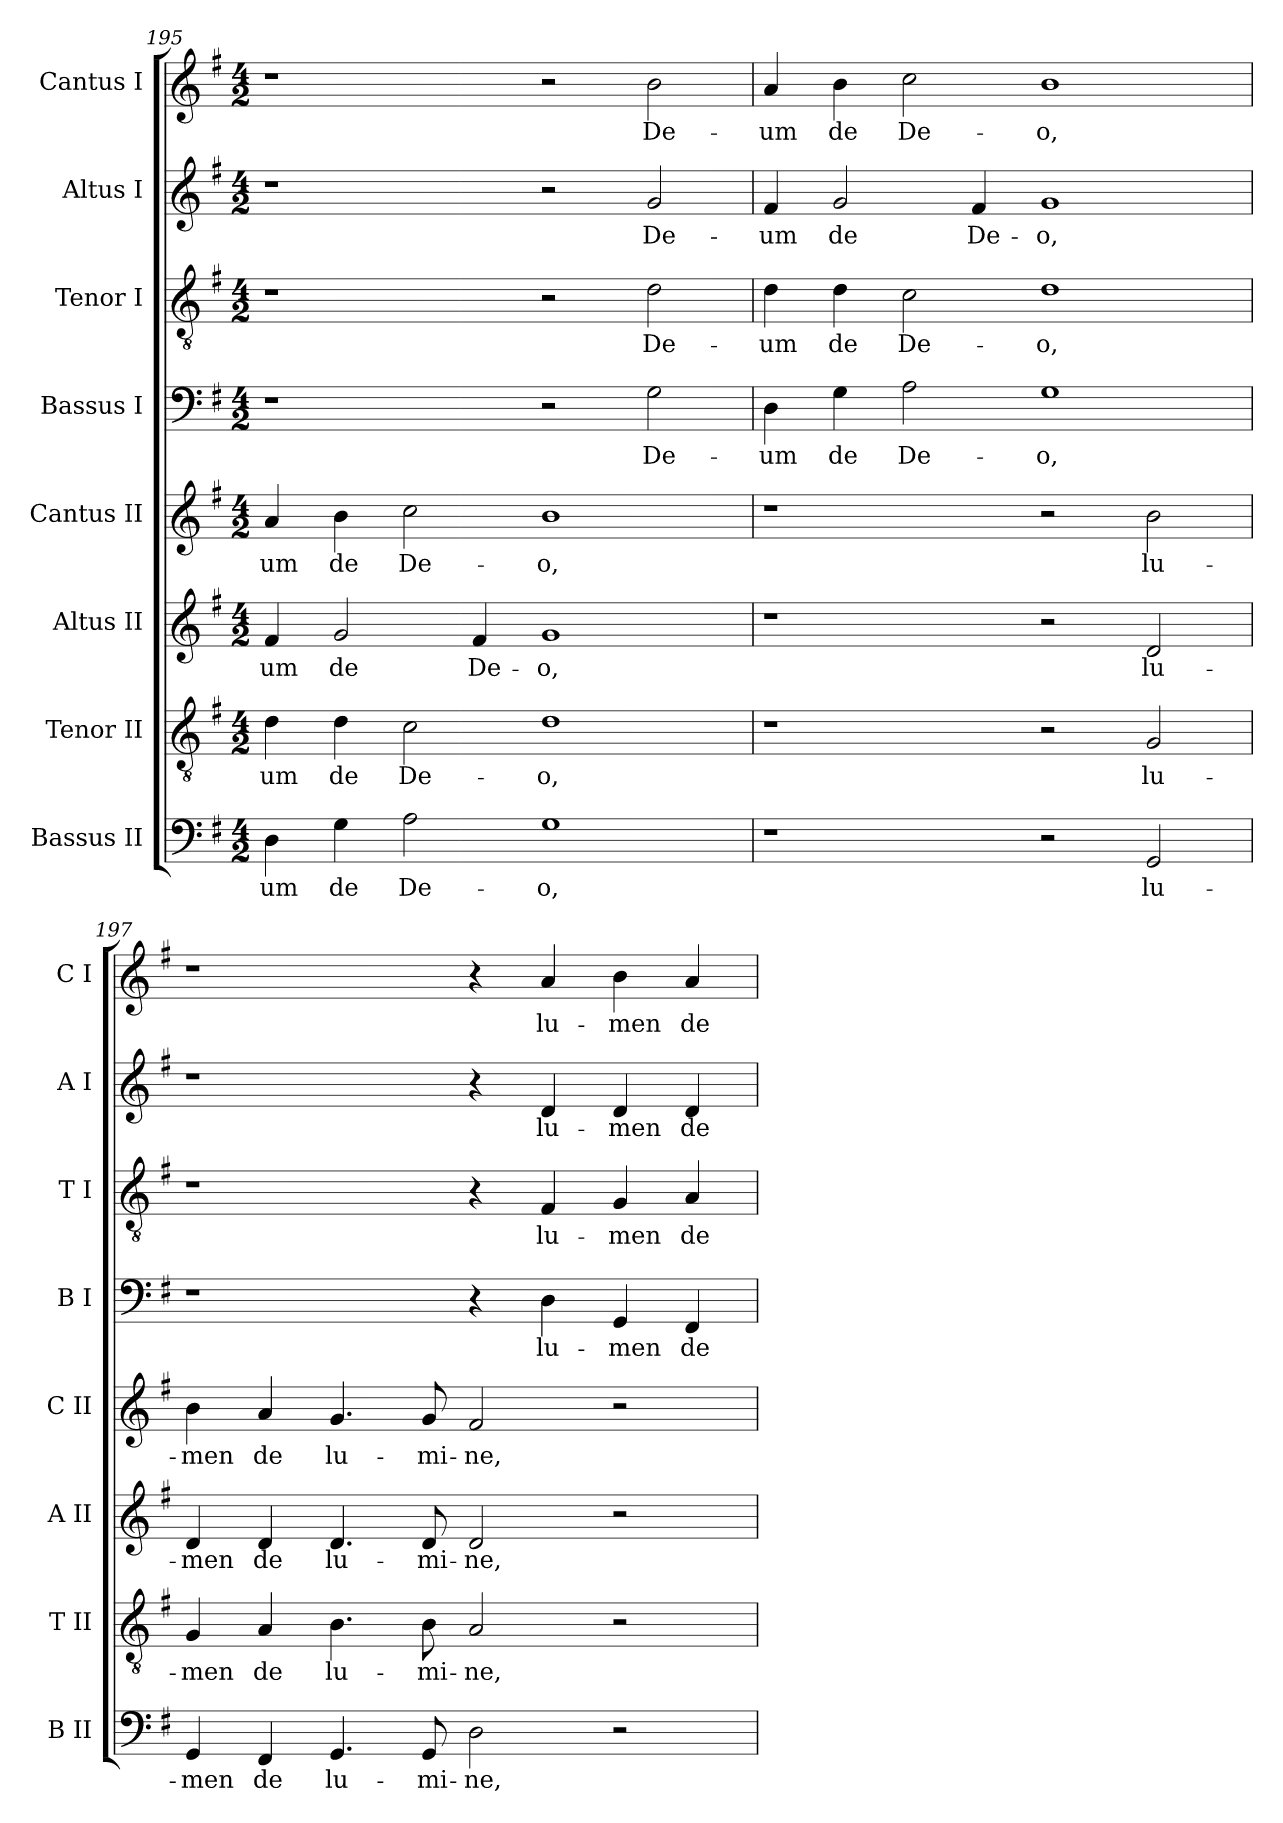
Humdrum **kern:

**kern	**text	**kern	**text	**kern	**text	**kern	**text	**kern	**text	**kern	**text	**kern	**text	**kern	**text
*part8	*part8	*part7	*part7	*part6	*part6	*part5	*part5	*part4	*part4	*part3	*part3	*part2	*part2	*part1	*part1
*staff8	*staff8	*staff7	*staff7	*staff6	*staff6	*staff5	*staff5	*staff4	*staff4	*staff3	*staff3	*staff2	*staff2	*staff1	*staff1
*I"Bassus II	*	*I"Tenor II	*	*I"Altus II	*	*I"Cantus II	*	*I"Bassus I	*	*I"Tenor I	*	*I"Altus I	*	*I"Cantus I	*
*I'B II	*	*I'T II	*	*I'A II	*	*I'C II	*	*I'B I	*	*I'T I	*	*I'A I	*	*I'C I	*
*clefF4	*	*clefGv2	*	*clefG2	*	*clefG2	*	*clefF4	*	*clefGv2	*	*clefG2	*	*clefG2	*
*k[f#]	*	*k[f#]	*	*k[f#]	*	*k[f#]	*	*k[f#]	*	*k[f#]	*	*k[f#]	*	*k[f#]	*
*G:	*	*G:	*	*G:	*	*G:	*	*G:	*	*G:	*	*G:	*	*G:	*
*M4/2	*	*M4/2	*	*M4/2	*	*M4/2	*	*M4/2	*	*M4/2	*	*M4/2	*	*M4/2	*
=195	=195	=195	=195	=195	=195	=195	=195	=195	=195	=195	=195	=195	=195	=195	=195
!	!LO:LY:b	!	!	!	!	!	!	!	!	!	!	!	!	!	!
!	!	!	!LO:LY:b	!	!	!	!	!	!	!	!	!	!	!	!
!	!	!	!	!	!LO:LY:b	!	!	!	!	!	!	!	!	!	!
!	!	!	!	!	!	!	!LO:LY:b	!	!	!	!	!	!	!	!
4D\	-um	4d\	-um	4f#/	-um	4a/	-um	1r	.	1r	.	1r	.	1r	.
!	!LO:LY:b	!	!	!	!	!	!	!	!	!	!	!	!	!	!
!	!	!	!LO:LY:b	!	!	!	!	!	!	!	!	!	!	!	!
!	!	!	!	!	!LO:LY:b	!	!	!	!	!	!	!	!	!	!
!	!	!	!	!	!	!	!LO:LY:b	!	!	!	!	!	!	!	!
4G\	de	4d\	de	2g/	de	4b\	de	.	.	.	.	.	.	.	.
!	!LO:LY:b	!	!	!	!	!	!	!	!	!	!	!	!	!	!
!	!	!	!LO:LY:b	!	!	!	!	!	!	!	!	!	!	!	!
!	!	!	!	!	!	!	!LO:LY:b	!	!	!	!	!	!	!	!
2A\	De-	2c\	De-	.	.	2cc\	De-	.	.	.	.	.	.	.	.
!	!	!	!	!	!LO:LY:b	!	!	!	!	!	!	!	!	!	!
.	.	.	.	4f#/	De-	.	.	.	.	.	.	.	.	.	.
!	!LO:LY:b	!	!	!	!	!	!	!	!	!	!	!	!	!	!
!	!	!	!LO:LY:b	!	!	!	!	!	!	!	!	!	!	!	!
!	!	!	!	!	!LO:LY:b	!	!	!	!	!	!	!	!	!	!
!	!	!	!	!	!	!	!LO:LY:b	!	!	!	!	!	!	!	!
1G	-o,	1d	-o,	1g	-o,	1b	-o,	2r	.	2r	.	2r	.	2r	.
!	!	!	!	!	!	!	!	!	!LO:LY:b	!	!	!	!	!	!
!	!	!	!	!	!	!	!	!	!	!	!LO:LY:b	!	!	!	!
!	!	!	!	!	!	!	!	!	!	!	!	!	!LO:LY:b	!	!
!	!	!	!	!	!	!	!	!	!	!	!	!	!	!	!LO:LY:b
.	.	.	.	.	.	.	.	2G\	De-	2d\	De-	2g/	De-	2b\	De-
!!LO:PB:g=z
=196	=196	=196	=196	=196	=196	=196	=196	=196	=196	=196	=196	=196	=196	=196	=196
!	!	!	!	!	!	!	!	!	!LO:LY:b	!	!	!	!	!	!
!	!	!	!	!	!	!	!	!	!	!	!LO:LY:b	!	!	!	!
!	!	!	!	!	!	!	!	!	!	!	!	!	!LO:LY:b	!	!
!	!	!	!	!	!	!	!	!	!	!	!	!	!	!	!LO:LY:b
1r	.	1r	.	1r	.	1r	.	4D\	-um	4d\	-um	4f#/	-um	4a/	-um
!	!	!	!	!	!	!	!	!	!LO:LY:b	!	!	!	!	!	!
!	!	!	!	!	!	!	!	!	!	!	!LO:LY:b	!	!	!	!
!	!	!	!	!	!	!	!	!	!	!	!	!	!LO:LY:b	!	!
!	!	!	!	!	!	!	!	!	!	!	!	!	!	!	!LO:LY:b
.	.	.	.	.	.	.	.	4G\	de	4d\	de	2g/	de	4b\	de
!	!	!	!	!	!	!	!	!	!LO:LY:b	!	!	!	!	!	!
!	!	!	!	!	!	!	!	!	!	!	!LO:LY:b	!	!	!	!
!	!	!	!	!	!	!	!	!	!	!	!	!	!	!	!LO:LY:b
.	.	.	.	.	.	.	.	2A\	De-	2c\	De-	.	.	2cc\	De-
!	!	!	!	!	!	!	!	!	!	!	!	!	!LO:LY:b	!	!
.	.	.	.	.	.	.	.	.	.	.	.	4f#/	De-	.	.
!	!	!	!	!	!	!	!	!	!LO:LY:b	!	!	!	!	!	!
!	!	!	!	!	!	!	!	!	!	!	!LO:LY:b	!	!	!	!
!	!	!	!	!	!	!	!	!	!	!	!	!	!LO:LY:b	!	!
!	!	!	!	!	!	!	!	!	!	!	!	!	!	!	!LO:LY:b
2r	.	2r	.	2r	.	2r	.	1G	-o,	1d	-o,	1g	-o,	1b	-o,
!	!LO:LY:b	!	!	!	!	!	!	!	!	!	!	!	!	!	!
!	!	!	!LO:LY:b	!	!	!	!	!	!	!	!	!	!	!	!
!	!	!	!	!	!LO:LY:b	!	!	!	!	!	!	!	!	!	!
!	!	!	!	!	!	!	!LO:LY:b	!	!	!	!	!	!	!	!
2GG/	lu-	2G/	lu-	2d/	lu-	2b\	lu-	.	.	.	.	.	.	.	.
=197	=197	=197	=197	=197	=197	=197	=197	=197	=197	=197	=197	=197	=197	=197	=197
!	!LO:LY:b	!	!	!	!	!	!	!	!	!	!	!	!	!	!
!	!	!	!LO:LY:b	!	!	!	!	!	!	!	!	!	!	!	!
!	!	!	!	!	!LO:LY:b	!	!	!	!	!	!	!	!	!	!
!	!	!	!	!	!	!	!LO:LY:b	!	!	!	!	!	!	!	!
4GG/	-men	4G/	-men	4d/	-men	4b\	-men	1r	.	1r	.	1r	.	1r	.
!	!LO:LY:b	!	!	!	!	!	!	!	!	!	!	!	!	!	!
!	!	!	!LO:LY:b	!	!	!	!	!	!	!	!	!	!	!	!
!	!	!	!	!	!LO:LY:b	!	!	!	!	!	!	!	!	!	!
!	!	!	!	!	!	!	!LO:LY:b	!	!	!	!	!	!	!	!
4FF#/	de	4A/	de	4d/	de	4a/	de	.	.	.	.	.	.	.	.
!	!LO:LY:b	!	!	!	!	!	!	!	!	!	!	!	!	!	!
!	!	!	!LO:LY:b	!	!	!	!	!	!	!	!	!	!	!	!
!	!	!	!	!	!LO:LY:b	!	!	!	!	!	!	!	!	!	!
!	!	!	!	!	!	!	!LO:LY:b	!	!	!	!	!	!	!	!
4.GG/	lu-	4.B\	lu-	4.d/	lu-	4.g/	lu-	.	.	.	.	.	.	.	.
!	!LO:LY:b	!	!	!	!	!	!	!	!	!	!	!	!	!	!
!	!	!	!LO:LY:b	!	!	!	!	!	!	!	!	!	!	!	!
!	!	!	!	!	!LO:LY:b	!	!	!	!	!	!	!	!	!	!
!	!	!	!	!	!	!	!LO:LY:b	!	!	!	!	!	!	!	!
8GG/	-mi-	8B\	-mi-	8d/	-mi-	8g/	-mi-	.	.	.	.	.	.	.	.
!	!LO:LY:b	!	!	!	!	!	!	!	!	!	!	!	!	!	!
!	!	!	!LO:LY:b	!	!	!	!	!	!	!	!	!	!	!	!
!	!	!	!	!	!LO:LY:b	!	!	!	!	!	!	!	!	!	!
!	!	!	!	!	!	!	!LO:LY:b	!	!	!	!	!	!	!	!
2D\	-ne,	2A/	-ne,	2d/	-ne,	2f#/	-ne,	4r	.	4r	.	4r	.	4r	.
!	!	!	!	!	!	!	!	!	!LO:LY:b	!	!	!	!	!	!
!	!	!	!	!	!	!	!	!	!	!	!LO:LY:b	!	!	!	!
!	!	!	!	!	!	!	!	!	!	!	!	!	!LO:LY:b	!	!
!	!	!	!	!	!	!	!	!	!	!	!	!	!	!	!LO:LY:b
.	.	.	.	.	.	.	.	4D\	lu-	4F#/	lu-	4d/	lu-	4a/	lu-
!	!	!	!	!	!	!	!	!	!LO:LY:b	!	!	!	!	!	!
!	!	!	!	!	!	!	!	!	!	!	!LO:LY:b	!	!	!	!
!	!	!	!	!	!	!	!	!	!	!	!	!	!LO:LY:b	!	!
!	!	!	!	!	!	!	!	!	!	!	!	!	!	!	!LO:LY:b
2r	.	2r	.	2r	.	2r	.	4GG/	-men	4G/	-men	4d/	-men	4b\	-men
!	!	!	!	!	!	!	!	!	!LO:LY:b	!	!	!	!	!	!
!	!	!	!	!	!	!	!	!	!	!	!LO:LY:b	!	!	!	!
!	!	!	!	!	!	!	!	!	!	!	!	!	!LO:LY:b	!	!
!	!	!	!	!	!	!	!	!	!	!	!	!	!	!	!LO:LY:b
.	.	.	.	.	.	.	.	4FF#/	de	4A/	de	4d/	de	4a/	de
=	=	=	=	=	=	=	=	=	=	=	=	=	=	=	=
*-	*-	*-	*-	*-	*-	*-	*-	*-	*-	*-	*-	*-	*-	*-	*-
